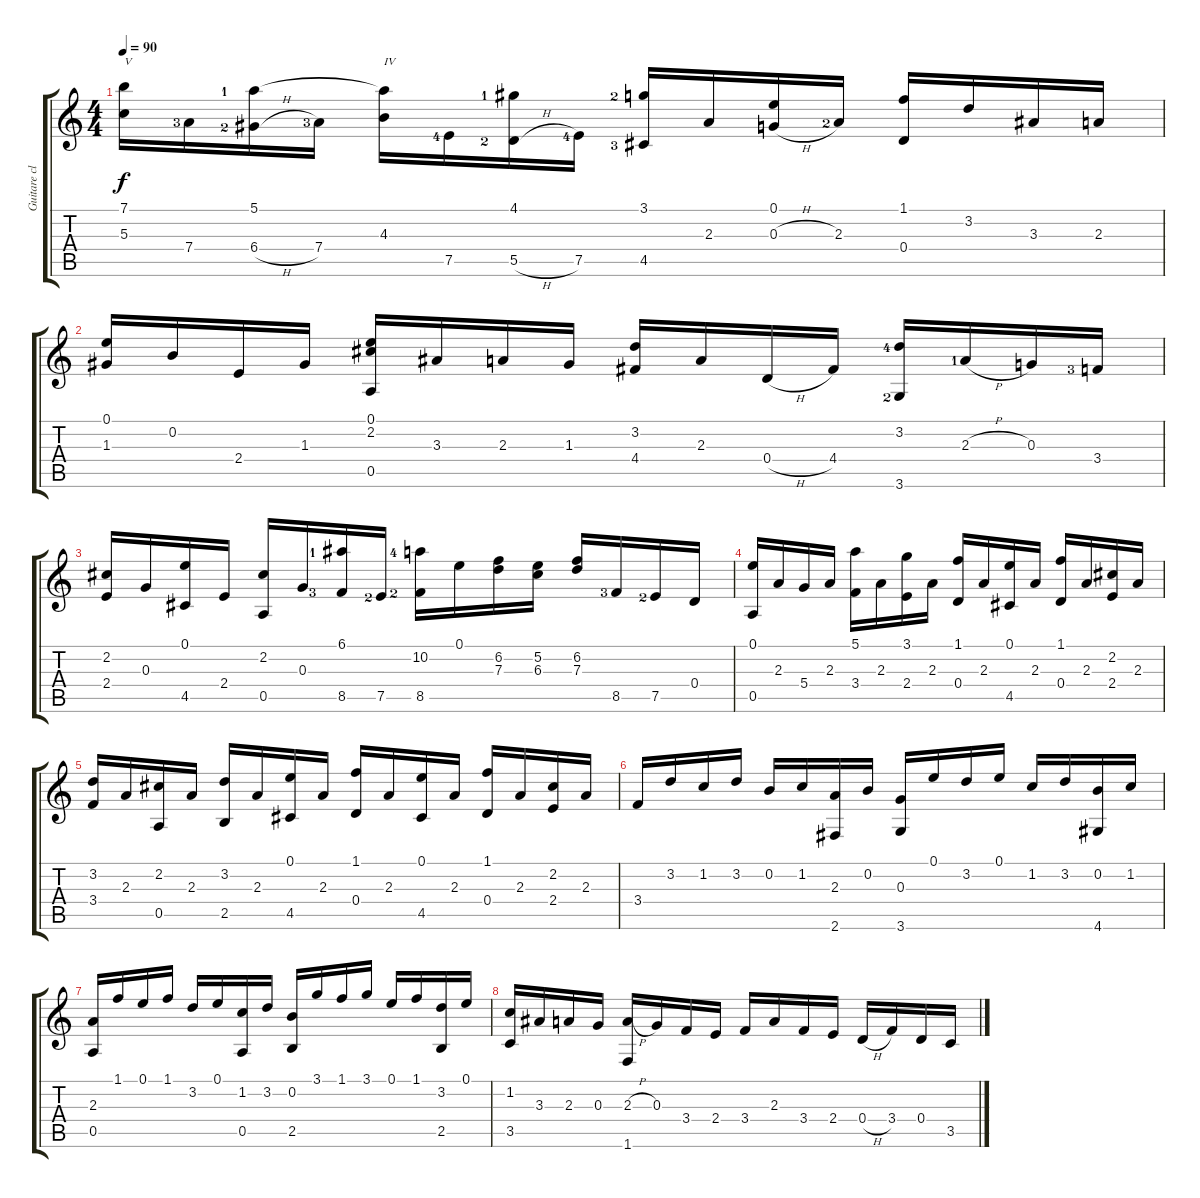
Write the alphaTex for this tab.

\track ("Guitare classique" "Guitare cl") {instrument acousticguitarnylon}
\staff {score tabs}
\tuning (E4 B3 G3 D3 A2 E2) {hide}
\ts (4 4)
\tempo 90
\clef g2
\ks c
(7.1{t} 5.3).16{txt "V" dy f} 7.4{lf 4}.16 (5.1{lf 2} 6.4{h lf 3}).16 7.4{lf 4}.16 (5.1{t} 4.3).16{txt "IV"} 7.5{lf 5}.16 (4.1{lf 2} 5.5{h lf 3}).16 7.5{lf 5}.16 (3.1{lf 3} 4.5{lf 4}).16 2.3.16 (0.1 0.3{h}).16 2.3{lf 3}.16 (1.1 0.4).16 3.2.16 3.3.16 2.3.16 |
(0.1 1.3).16 0.2.16 2.4.16 1.3.16 (0.1 2.2 0.5).16 3.3.16 2.3.16 1.3.16 (3.2 4.4).16 2.3.16 0.4{h}.16 4.4.16 (3.2{lf 5} 3.6{lf 3}).16 2.3{h lf 2}.16 0.3.16 3.4{lf 4}.16 |
(2.2 2.4).16 0.3.16 (0.1 4.5).16 2.4.16 (2.2 0.5).16 0.3.16 (6.1{lf 2} 8.5{lf 4}).16 7.5{lf 3}.16 (10.2{lf 5} 8.5{lf 3}).16 0.1.16 (6.2 7.3).16 (5.2 6.3).16 (6.2 7.3).16 8.5{lf 4}.16 7.5{lf 3}.16 0.4.16 |
(0.1 0.5).16 2.3.16 5.4.16 2.3.16 (5.1 3.4).16 2.3.16 (3.1 2.4).16 2.3.16 (1.1 0.4).16 2.3.16 (0.1 4.5).16 2.3.16 (1.1 0.4).16 2.3.16 (2.2 2.4).16 2.3.16 |
(3.2 3.4).16 2.3.16 (2.2 0.5).16 2.3.16 (3.2 2.5).16 2.3.16 (0.1 4.5).16 2.3.16 (1.1 0.4).16 2.3.16 (0.1 4.5).16 2.3.16 (1.1 0.4).16 2.3.16 (2.2 2.4).16 2.3.16 |
3.4.16 3.2.16 1.2.16 3.2.16 0.2.16 1.2.16 (2.3 2.6).16 0.2.16 (0.3 3.6).16 0.1.16 3.2.16 0.1.16 1.2.16 3.2.16 (0.2 4.6).16 1.2.16 |
(2.3 0.5).16 1.1.16 0.1.16 1.1.16 3.2.16 0.1.16 (1.2 0.5).16 3.2.16 (0.2 2.5).16 3.1.16 1.1.16 3.1.16 0.1.16 1.1.16 (3.2 2.5).16 0.1.16 |
(1.2 3.5).16 3.3.16 2.3.16 0.3.16 (2.3{h} 1.6).16 0.3.16 3.4.16 2.4.16 3.4.16 2.3.16 3.4.16 2.4.16 0.4{h}.16 3.4.16 0.4.16 3.5.16
